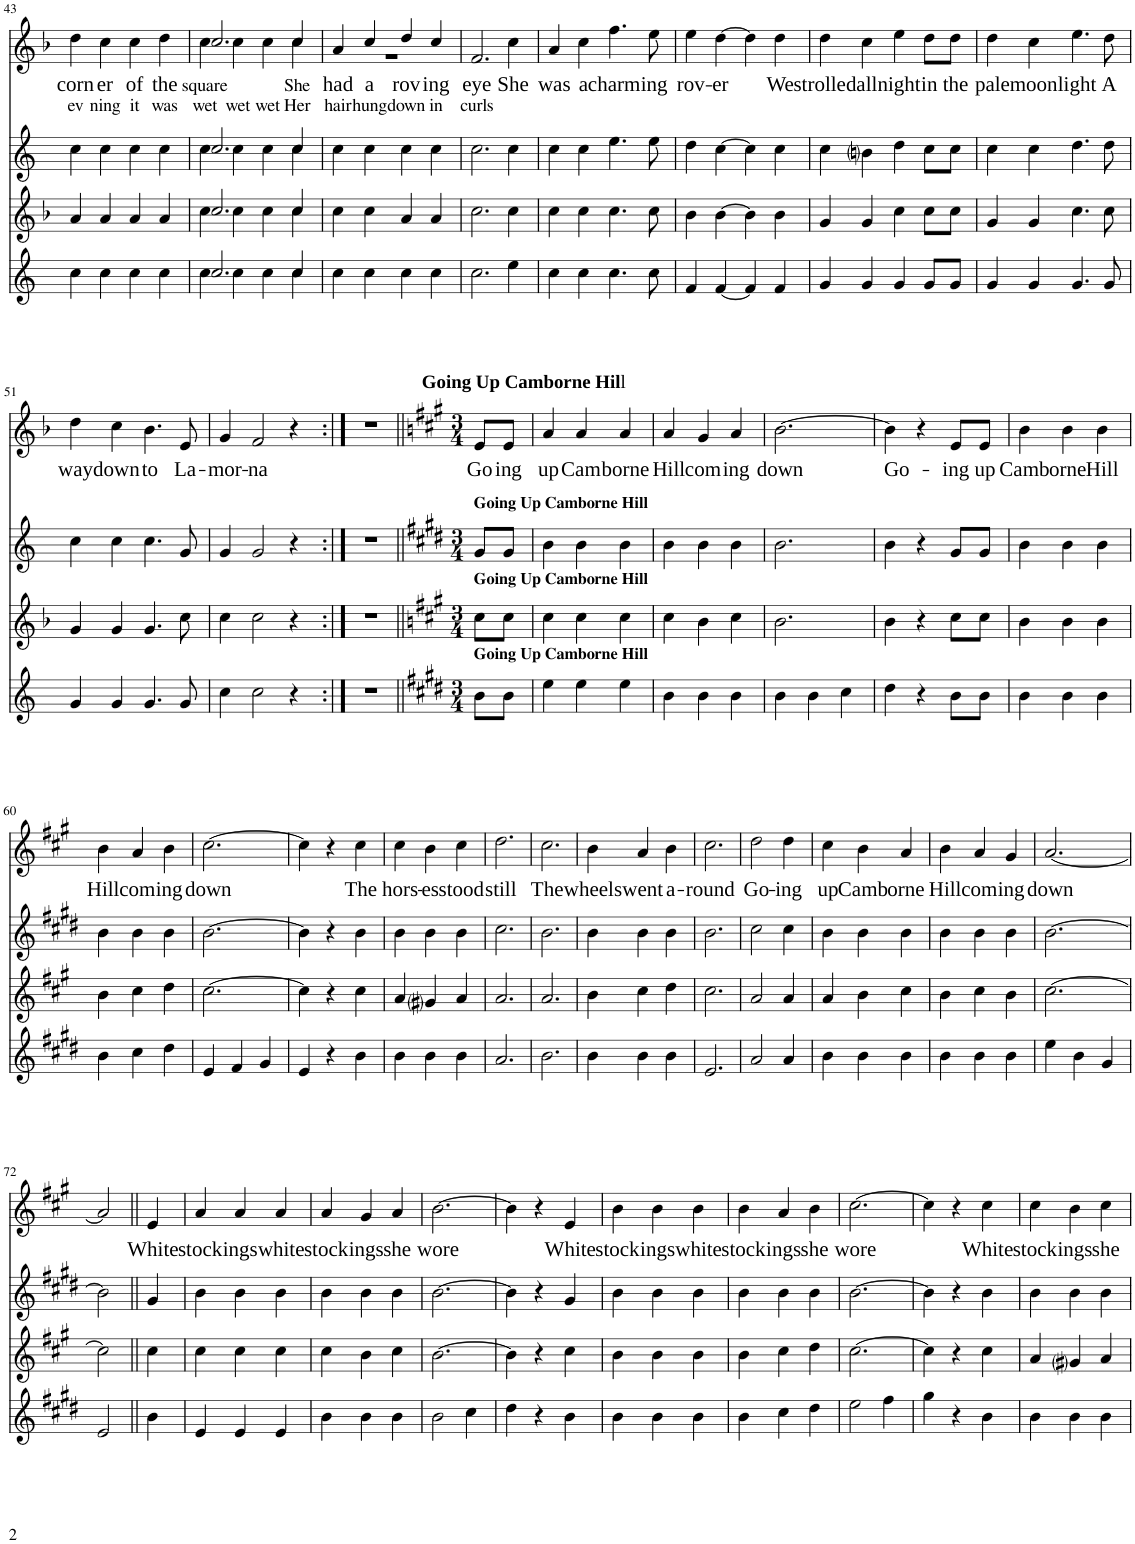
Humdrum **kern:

**kern	**kern	**kern	**kern	**text	**text
*part4	*part3	*part2	*part1	*part1	*part1
*staff4	*staff3	*staff2	*staff1	*staff1	*staff1
*I"Baritone Saxophone	*I"Tenor Saxophone	*I"Alto Saxophone	*I"Soprano Saxophone	*	*
*I'Bar Sax	*I'T Sax	*I'A Sax	*I'S Sax	*	*
!!LO:PB:g=z
*clefG2	*clefG2	*clefG2	*clefG2	*	*
*Trd12c21	*Trd8c14	*Trd5c9	*Trd1c2	*	*
*k[]	*k[b-]	*k[]	*k[b-]	*	*
*M4/4	*M4/4	*M4/4	*M4/4	*	*
=43	=43	=43	=43	=43	=43
!	!	!	!	!LO:LY:b	!LO:LY:b
4cc\	4a/	4cc\	4dd\	corn-	ev
!	!	!	!	!LO:LY:b	!LO:LY:b
4cc\	4a/	4cc\	4cc\	-er	ning
!	!	!	!	!LO:LY:b	!LO:LY:b
4cc\	4a/	4cc\	4cc\	of	it
!	!	!	!	!LO:LY:b	!LO:LY:b
4cc\	4a/	4cc\	4dd\	the	was
=44	=44	=44	=44	=44	=44
*^	*^	*^	*	*	*
!	!	!	!	!	!	!	!LO:LY:b	!
*	*	*	*	*	*	*^	*	*
!	!	!	!	!	!	!	!	!	!LO:LY:b
2.cc/	4cc\	2.cc/	4cc\	2.cc/	4cc\	2.cc/	4cc\	.	wet
!	!	!	!	!	!	!	!	!	!LO:LY:b
.	4cc\	.	4cc\	.	4cc\	.	4cc\	.	wet
!	!	!	!	!	!	!	!	!	!LO:LY:b
.	4cc\	.	4cc\	.	4cc\	.	4cc\	.	wet
!	!	!	!	!	!	!	!	!LO:LY:b	!
!	!	!	!	!	!	!	!	!	!LO:LY:b
4cc/	4cc\	4cc/	4cc\	4cc/	4cc\	4cc/	4cc\	.	Her
=45	=45	=45	=45	=45	=45	=45	=45	=45	=45
!	!	!	!	!	!	!	!	!LO:LY:b	!LO:LY:b
*v	*v	*	*	*v	*v	*	*	*	*
*	*v	*v	*	*	*	*	*
4cc\	4cc\	4cc\	4a/	1r	had	hair
!	!	!	!	!	!LO:LY:b	!LO:LY:b
4cc\	4cc\	4cc\	4cc/	.	a	hung
!	!	!	!	!	!LO:LY:b	!LO:LY:b
4cc\	4a/	4cc\	4dd/	.	rov-	down
!	!	!	!	!	!LO:LY:b	!LO:LY:b
4cc\	4a/	4cc\	4cc/	.	-ing	in
*	*	*	*v	*v	*	*
=46	=46	=46	=46	=46	=46
!	!	!	!	!LO:LY:b	!LO:LY:b
2.cc\	2.cc\	2.cc\	2.f/	eye	curls
!	!	!	!	!LO:LY:b	!
4ee\	4cc\	4cc\	4cc\	She	.
=47	=47	=47	=47	=47	=47
!	!	!	!	!LO:LY:b	!
4cc\	4cc\	4cc\	4a/	was	.
!	!	!	!	!LO:LY:b	!
4cc\	4cc\	4cc\	4cc\	a	.
!	!	!	!	!LO:LY:b	!
4.cc\	4.cc\	4.ee\	4.ff\	charm-	.
!	!	!	!	!LO:LY:b	!
8cc\	8cc\	8ee\	8ee\	-ing	.
=48	=48	=48	=48	=48	=48
!	!	!	!	!LO:LY:b	!
4f/	4b-\	4dd\	4ee\	rov-	.
!	!	!	!	!LO:LY:b	!
[4f/	[4b-\	[4cc\	[4dd\	-er	.
4f/]	4b-\]	4cc\]	4dd\]	.	.
!	!	!	!	!LO:LY:b	!
4f/	4b-\	4cc\	4dd\	We	.
=49	=49	=49	=49	=49	=49
!	!	!	!	!LO:LY:b	!
4g/	4g/	4cc\	4dd\	strolled	.
!	!	!	!	!LO:LY:b	!
4g/	4g/	4bni\	4cc\	all	.
!	!	!	!	!LO:LY:b	!
4g/	4cc\	4dd\	4ee\	night	.
!	!	!	!	!LO:LY:b	!
8g/L	8cc\L	8cc\L	8dd\L	in	.
!	!	!	!	!LO:LY:b	!
8g/J	8cc\J	8cc\J	8dd\J	the	.
=50	=50	=50	=50	=50	=50
!	!	!	!	!LO:LY:b	!
4g/	4g/	4cc\	4dd\	pale	.
!	!	!	!	!LO:LY:b	!
4g/	4g/	4cc\	4cc\	moon-	.
!	!	!	!	!LO:LY:b	!
4.g/	4.cc\	4.dd\	4.ee\	-light	.
!	!	!	!	!LO:LY:b	!
8g/	8cc\	8dd\	8dd\	A	.
!!LO:LB:g=z
=51	=51	=51	=51	=51	=51
!	!	!	!	!LO:LY:b	!
4g/	4g/	4cc\	4dd\	way	.
!	!	!	!	!LO:LY:b	!
4g/	4g/	4cc\	4cc\	down	.
!	!	!	!	!LO:LY:b	!
4.g/	4.g/	4.cc\	4.b-\	to	.
!	!	!	!	!LO:LY:b	!
8g/	8cc\	8g/	8e/	La-	.
=52	=52	=52	=52	=52	=52
!	!	!	!	!LO:LY:b	!
4cc\	4cc\	4g/	4g/	-mor-	.
!	!	!	!	!LO:LY:b	!
2cc\	2cc\	2g/	2f/	-na	.
4r	4r	4r	4r	.	.
=53:|!	=53:|!	=53:|!	=53:|!	=53:|!	=53:|!
1r	1r	1r	1r	.	.
=54||	=54||	=54||	=54||	=54||	=54||
*k[f#c#g#d#]	*k[f#c#g#]	*k[f#c#g#d#]	*k[f#c#g#]	*	*
*M3/4	*M3/4	*M3/4	*M3/4	*	*
!	!	!	!LO:TX:a:B:t=Going Up Camborne Hil	!	!
!	!	!	!LO:TX:a:t=l	!	!
!	!	!LO:TX:a:B:t=Going Up Camborne Hill	!	!	!
!	!LO:TX:a:B:t=Going Up Camborne Hill	!	!	!	!
!LO:TX:a:B:t=Going Up Camborne Hill	!	!	!	!	!
!	!	!	!	!LO:LY:b	!
8b\L	8cc#\L	8g#/L	8e/L	Go-	.
!	!	!	!	!LO:LY:b	!
8b\J	8cc#\J	8g#/J	8e/J	-ing	.
=55	=55	=55	=55	=55	=55
!	!	!	!	!LO:LY:b	!
4ee\	4cc#\	4b\	4a/	up	.
!	!	!	!	!LO:LY:b	!
4ee\	4cc#\	4b\	4a/	Cam-	.
!	!	!	!	!LO:LY:b	!
4ee\	4cc#\	4b\	4a/	-borne	.
=56	=56	=56	=56	=56	=56
!	!	!	!	!LO:LY:b	!
4b\	4cc#\	4b\	4a/	Hill	.
!	!	!	!	!LO:LY:b	!
4b\	4b\	4b\	4g#/	com-	.
!	!	!	!	!LO:LY:b	!
4b\	4cc#\	4b\	4a/	-ing	.
=57	=57	=57	=57	=57	=57
!	!	!	!	!LO:LY:b	!
4b\	2.b\	2.b\	[2.b\	down	.
4b\	.	.	.	.	.
4cc#\	.	.	.	.	.
=58	=58	=58	=58	=58	=58
!	!	!	!	!LO:LY:b	!
4dd#\	4b\	4b\	4b\]	Go-	.
4r	4r	4r	4r	.	.
!	!	!	!	!LO:LY:b	!
8b\L	8cc#\L	8g#/L	8e/L	-ing	.
!	!	!	!	!LO:LY:b	!
8b\J	8cc#\J	8g#/J	8e/J	up	.
=59	=59	=59	=59	=59	=59
!	!	!	!	!LO:LY:b	!
4b\	4b\	4b\	4b\	Camb-	.
!	!	!	!	!LO:LY:b	!
4b\	4b\	4b\	4b\	-orne	.
!	!	!	!	!LO:LY:b	!
4b\	4b\	4b\	4b\	Hill	.
!!LO:LB:g=z
=60	=60	=60	=60	=60	=60
!	!	!	!	!LO:LY:b	!
4b\	4b\	4b\	4b\	Hill	.
!	!	!	!	!LO:LY:b	!
4cc#\	4cc#\	4b\	4a/	com-	.
!	!	!	!	!LO:LY:b	!
4dd#\	4dd\	4b\	4b\	-ing	.
=61	=61	=61	=61	=61	=61
!	!	!	!	!LO:LY:b	!
4e/	[2.cc#\	[2.b\	[2.cc#\	down	.
4f#/	.	.	.	.	.
4g#/	.	.	.	.	.
=62	=62	=62	=62	=62	=62
4e/	4cc#\]	4b\]	4cc#\]	.	.
4r	4r	4r	4r	.	.
!	!	!	!	!LO:LY:b	!
4b\	4cc#\	4b\	4cc#\	The	.
=63	=63	=63	=63	=63	=63
!	!	!	!	!LO:LY:b	!
4b\	4a/	4b\	4cc#\	hors-	.
!	!	!	!	!LO:LY:b	!
4b\	4g#i/	4b\	4b\	-es	.
!	!	!	!	!LO:LY:b	!
4b\	4a/	4b\	4cc#\	stood	.
=64	=64	=64	=64	=64	=64
!	!	!	!	!LO:LY:b	!
2.a/	2.a/	2.cc#\	2.dd\	still	.
=65	=65	=65	=65	=65	=65
!	!	!	!	!LO:LY:b	!
2.b\	2.a/	2.b\	2.cc#\	The	.
=66	=66	=66	=66	=66	=66
!	!	!	!	!LO:LY:b	!
4b\	4b\	4b\	4b\	wheels	.
!	!	!	!	!LO:LY:b	!
4b\	4cc#\	4b\	4a/	went	.
!	!	!	!	!LO:LY:b	!
4b\	4dd\	4b\	4b\	a-	.
=67	=67	=67	=67	=67	=67
!	!	!	!	!LO:LY:b	!
2.e/	2.cc#\	2.b\	2.cc#\	-round	.
=68	=68	=68	=68	=68	=68
!	!	!	!	!LO:LY:b	!
2a/	2a/	2cc#\	2dd\	Go-	.
!	!	!	!	!LO:LY:b	!
4a/	4a/	4cc#\	4dd\	-ing	.
=69	=69	=69	=69	=69	=69
!	!	!	!	!LO:LY:b	!
4b\	4a/	4b\	4cc#\	up	.
!	!	!	!	!LO:LY:b	!
4b\	4b\	4b\	4b\	Camb-	.
!	!	!	!	!LO:LY:b	!
4b\	4cc#\	4b\	4a/	-orne	.
=70	=70	=70	=70	=70	=70
!	!	!	!	!LO:LY:b	!
4b\	4b\	4b\	4b\	Hill	.
!	!	!	!	!LO:LY:b	!
4b\	4cc#\	4b\	4a/	com-	.
!	!	!	!	!LO:LY:b	!
4b\	4b\	4b\	4g#/	-ing	.
=71	=71	=71	=71	=71	=71
!	!	!	!	!LO:LY:b	!
4ee\	[2.cc#\	[2.b\	[2.a/	down	.
4b\	.	.	.	.	.
4g#/	.	.	.	.	.
!!LO:LB:g=z
=72	=72	=72	=72	=72	=72
2e/	2cc#\]	2b\]	2a/]	.	.
=73||	=73||	=73||	=73||	=73||	=73||
!	!	!	!	!LO:LY:b	!
4b\	4cc#\	4g#/	4e/	White	.
=74	=74	=74	=74	=74	=74
!	!	!	!	!LO:LY:b	!
4e/	4cc#\	4b\	4a/	stock-	.
!	!	!	!	!LO:LY:b	!
4e/	4cc#\	4b\	4a/	-ings	.
!	!	!	!	!LO:LY:b	!
4e/	4cc#\	4b\	4a/	white	.
=75	=75	=75	=75	=75	=75
!	!	!	!	!LO:LY:b	!
4b\	4cc#\	4b\	4a/	stock-	.
!	!	!	!	!LO:LY:b	!
4b\	4b\	4b\	4g#/	-ings	.
!	!	!	!	!LO:LY:b	!
4b\	4cc#\	4b\	4a/	she	.
=76	=76	=76	=76	=76	=76
!	!	!	!	!LO:LY:b	!
2b\	[2.b\	[2.b\	[2.b\	wore	.
4cc#\	.	.	.	.	.
=77	=77	=77	=77	=77	=77
4dd#\	4b\]	4b\]	4b\]	.	.
4r	4r	4r	4r	.	.
!	!	!	!	!LO:LY:b	!
4b\	4cc#\	4g#/	4e/	White	.
=78	=78	=78	=78	=78	=78
!	!	!	!	!LO:LY:b	!
4b\	4b\	4b\	4b\	stock-	.
!	!	!	!	!LO:LY:b	!
4b\	4b\	4b\	4b\	-ings	.
!	!	!	!	!LO:LY:b	!
4b\	4b\	4b\	4b\	white	.
=79	=79	=79	=79	=79	=79
!	!	!	!	!LO:LY:b	!
4b\	4b\	4b\	4b\	stock-	.
!	!	!	!	!LO:LY:b	!
4cc#\	4cc#\	4b\	4a/	-ings	.
!	!	!	!	!LO:LY:b	!
4dd#\	4dd\	4b\	4b\	she	.
=80	=80	=80	=80	=80	=80
!	!	!	!	!LO:LY:b	!
2ee\	[2.cc#\	[2.b\	[2.cc#\	wore	.
4ff#\	.	.	.	.	.
=81	=81	=81	=81	=81	=81
4gg#\	4cc#\]	4b\]	4cc#\]	.	.
4r	4r	4r	4r	.	.
!	!	!	!	!LO:LY:b	!
4b\	4cc#\	4b\	4cc#\	White	.
=82	=82	=82	=82	=82	=82
!	!	!	!	!LO:LY:b	!
4b\	4a/	4b\	4cc#\	stock-	.
!	!	!	!	!LO:LY:b	!
4b\	4g#i/	4b\	4b\	-ings	.
!	!	!	!	!LO:LY:b	!
4b\	4a/	4b\	4cc#\	she	.
=	=	=	=	=	=
*-	*-	*-	*-	*-	*-
